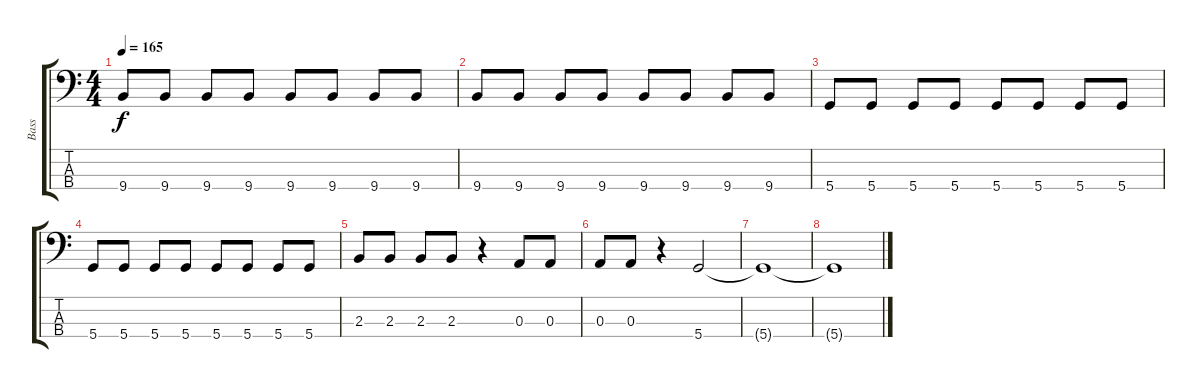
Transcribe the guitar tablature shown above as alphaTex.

\track ("Bass" "Bass") {instrument electricbassfinger}
\staff {score tabs}
\tuning (G2 D2 A1 D1) {hide}
\ts (4 4)
\tempo 165
\clef f4
\ks c
9.4.8{dy f} 9.4.8 9.4.8 9.4.8 9.4.8 9.4.8 9.4.8 9.4.8 |
9.4.8 9.4.8 9.4.8 9.4.8 9.4.8 9.4.8 9.4.8 9.4.8 |
5.4.8 5.4.8 5.4.8 5.4.8 5.4.8 5.4.8 5.4.8 5.4.8 |
5.4.8 5.4.8 5.4.8 5.4.8 5.4.8 5.4.8 5.4.8 5.4.8 |
2.3.8 2.3.8 2.3.8 2.3.8 r.4 0.3.8 0.3.8 |
0.3.8 0.3.8 r.4 5.4.2 |
5.4{t}.1 |
5.4{t}.1
